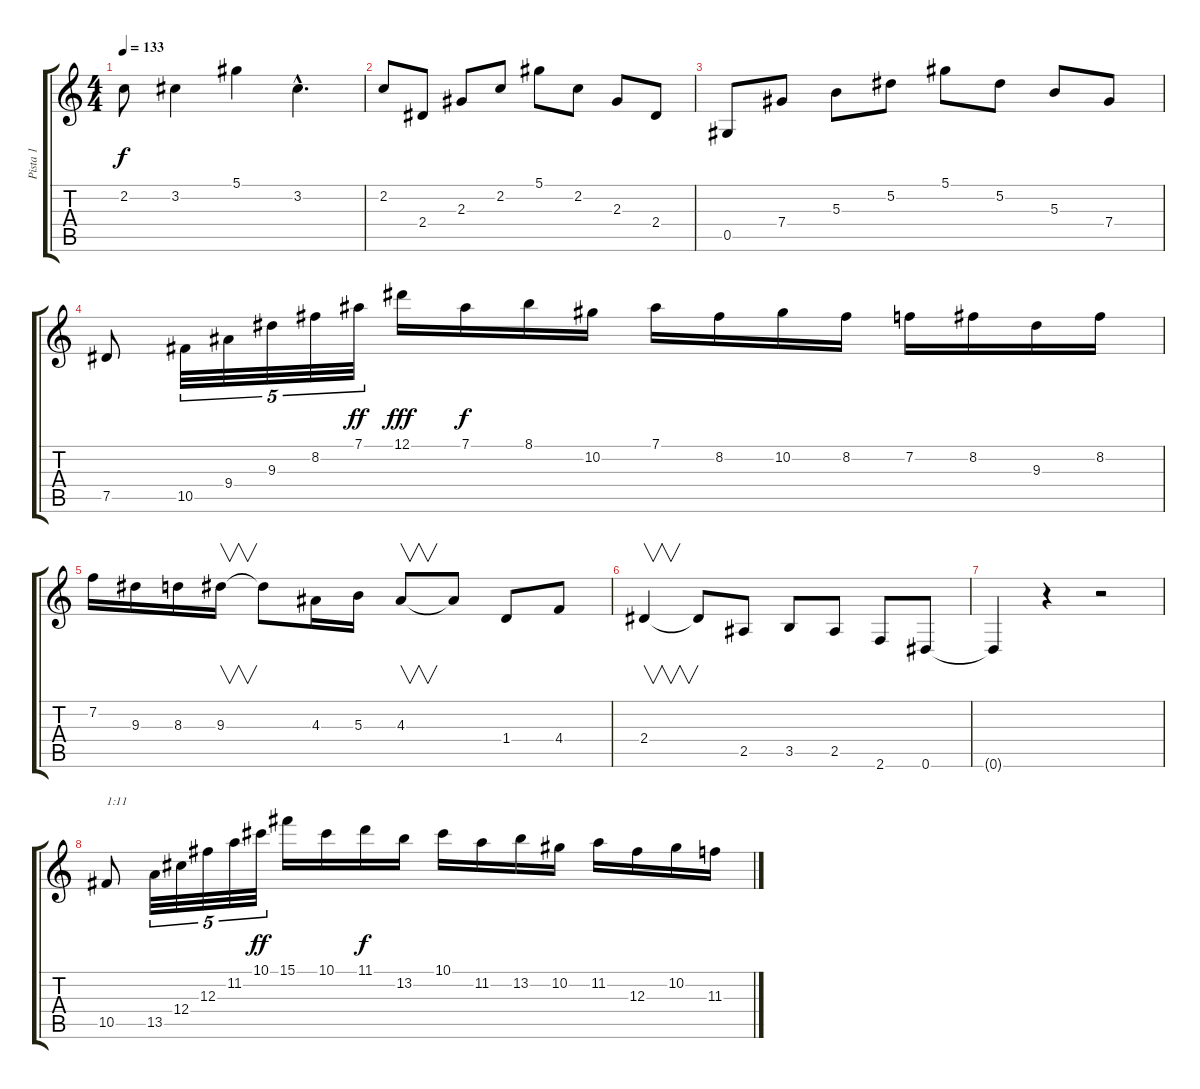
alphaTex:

\track ("Pista 1" "Pista 1") {instrument acousticguitarnylon}
\staff {score tabs}
\tuning (Eb4 Bb3 Gb3 Db3 Ab2 Eb2) {hide}
\ts (4 4)
\tempo 133
\clef g2
\ks c
2.2.8{dy f} 3.2.4 5.1.4 3.2{hac}.4{d} |
2.2.8 2.4.8 2.3.8 2.2.8 5.1.8 2.2.8 2.3.8 2.4.8 |
0.5.8 7.4.8 5.3.8 5.2.8 5.1.8 5.2.8 5.3.8 7.4.8 |
7.5.8 10.5.32{tu (5 4)} 9.4.32{tu (5 4)} 9.3.32{tu (5 4)} 8.2.32{tu (5 4)} 7.1.32{tu (5 4) dy ff} 12.1.16{dy fff} 7.1.16{dy f} 8.1.16 10.2.16 7.1.16 8.2.16 10.2.16 8.2.16 7.2.16 8.2.16 9.3.16 8.2.16 |
7.2.16 9.3.16 8.3.16 9.3.16{v} 9.3{t}.8 4.3.16 5.3.16 4.3.8{v} 4.3{t}.8 1.4.8 4.4.8 |
2.4.4{v} 2.4{t}.8 2.5.8 3.5.8 2.5.8 2.6.8 0.6.8 |
0.6{t}.4 r.4 r.2 |
10.5.8{txt "1:11"} 13.5.32{tu (5 4)} 12.4.32{tu (5 4)} 12.3.32{tu (5 4)} 11.2.32{tu (5 4)} 10.1.32{tu (5 4) dy ff} 15.1.16 10.1.16 11.1.16{dy f} 13.2.16 10.1.16 11.2.16 13.2.16 10.2.16 11.2.16 12.3.16 10.2.16 11.3.16
